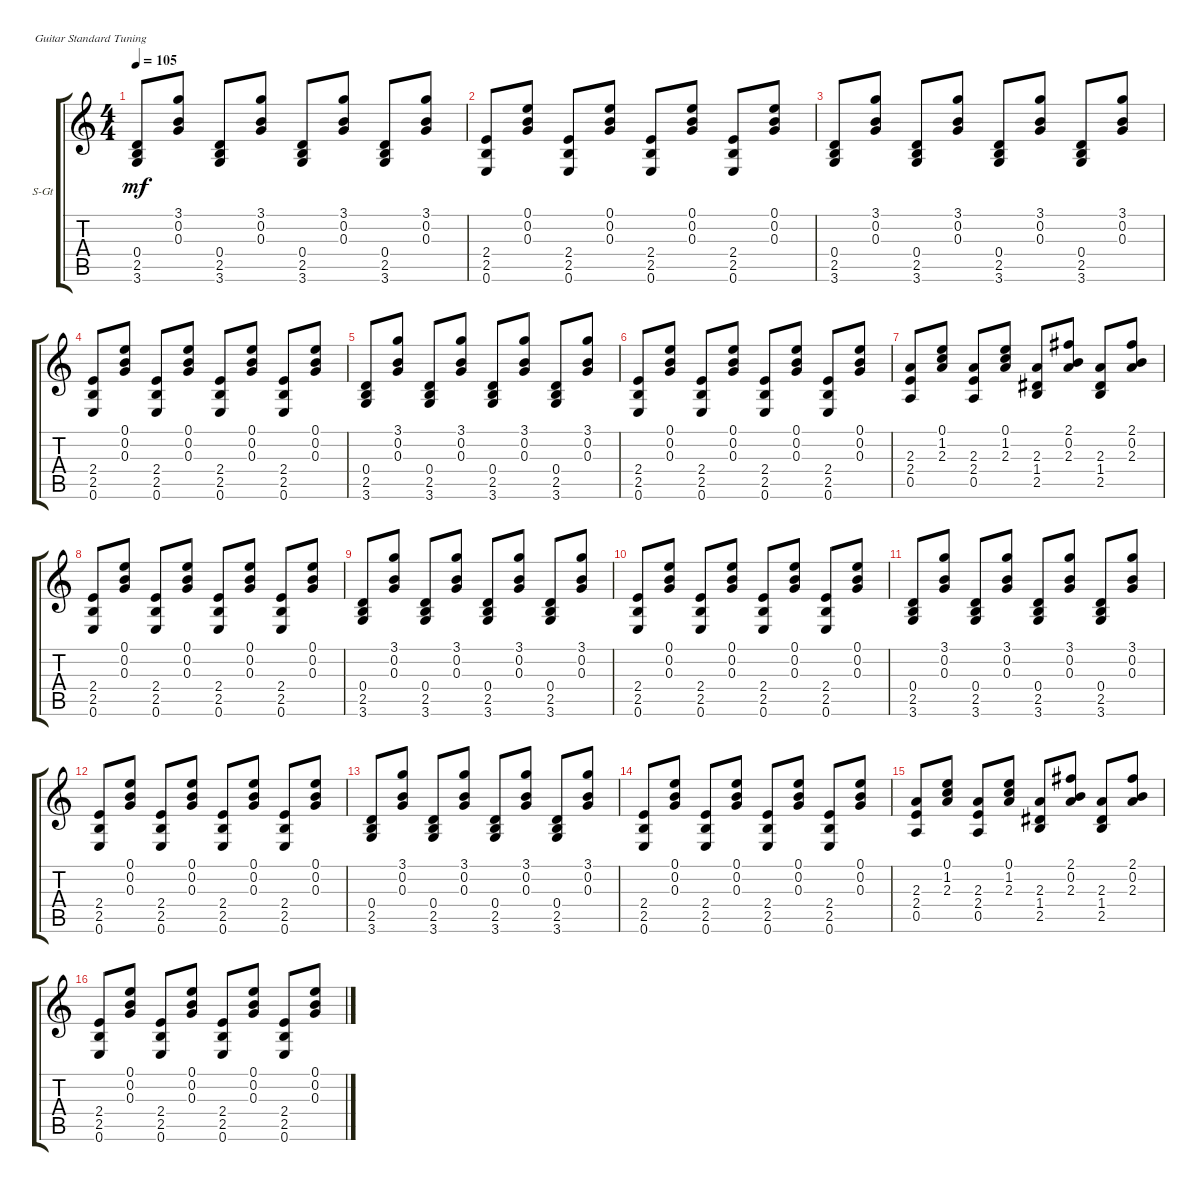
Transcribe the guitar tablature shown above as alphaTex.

\defaultSystemsLayout 4
\bracketExtendMode groupsimilarinstruments
\firstSystemTrackNameOrientation horizontal
\otherSystemsTrackNameOrientation horizontal
\track ("Steel Guitar" "S-Gt") {instrument acousticguitarsteel}
\staff {score tabs}
\tuning (E4 B3 G3 D3 A2 E2)
\ts (4 4)
\tempo 105
\clef g2
\ks c
(3.6 2.5 0.4).8{dy mf} (3.1 0.2 0.3).8 (3.6 2.5 0.4).8 (3.1 0.2 0.3).8 (3.6 2.5 0.4).8 (3.1 0.2 0.3).8 (3.6 2.5 0.4).8 (3.1 0.2 0.3).8 |
(0.6 2.5 2.4).8 (0.3 0.2 0.1).8 (0.6 2.5 2.4).8 (0.3 0.2 0.1).8 (0.6 2.5 2.4).8 (0.3 0.2 0.1).8 (0.6 2.5 2.4).8 (0.3 0.2 0.1).8 |
(3.6 2.5 0.4).8 (3.1 0.2 0.3).8 (3.6 2.5 0.4).8 (3.1 0.2 0.3).8 (3.6 2.5 0.4).8 (3.1 0.2 0.3).8 (3.6 2.5 0.4).8 (3.1 0.2 0.3).8 |
(0.6 2.5 2.4).8 (0.3 0.2 0.1).8 (0.6 2.5 2.4).8 (0.3 0.2 0.1).8 (0.6 2.5 2.4).8 (0.3 0.2 0.1).8 (0.6 2.5 2.4).8 (0.3 0.2 0.1).8 |
(3.6 2.5 0.4).8 (3.1 0.2 0.3).8 (3.6 2.5 0.4).8 (3.1 0.2 0.3).8 (3.6 2.5 0.4).8 (3.1 0.2 0.3).8 (3.6 2.5 0.4).8 (3.1 0.2 0.3).8 |
(0.6 2.5 2.4).8 (0.3 0.2 0.1).8 (0.6 2.5 2.4).8 (0.3 0.2 0.1).8 (0.6 2.5 2.4).8 (0.3 0.2 0.1).8 (0.6 2.5 2.4).8 (0.3 0.2 0.1).8 |
(0.5 2.4 2.3).8 (2.3 1.2 0.1).8 (0.5 2.4 2.3).8 (2.3 1.2 0.1).8 (2.5 1.4 2.3).8 (2.3 2.1 0.2).8 (2.5 1.4 2.3).8 (2.3 2.1 0.2).8 |
(0.6 2.5 2.4).8 (0.3 0.2 0.1).8 (0.6 2.5 2.4).8 (0.3 0.2 0.1).8 (0.6 2.5 2.4).8 (0.3 0.2 0.1).8 (0.6 2.5 2.4).8 (0.3 0.2 0.1).8 |
(3.6 2.5 0.4).8 (3.1 0.2 0.3).8 (3.6 2.5 0.4).8 (3.1 0.2 0.3).8 (3.6 2.5 0.4).8 (3.1 0.2 0.3).8 (3.6 2.5 0.4).8 (3.1 0.2 0.3).8 |
(0.6 2.5 2.4).8 (0.3 0.2 0.1).8 (0.6 2.5 2.4).8 (0.3 0.2 0.1).8 (0.6 2.5 2.4).8 (0.3 0.2 0.1).8 (0.6 2.5 2.4).8 (0.3 0.2 0.1).8 |
(3.6 2.5 0.4).8 (3.1 0.2 0.3).8 (3.6 2.5 0.4).8 (3.1 0.2 0.3).8 (3.6 2.5 0.4).8 (3.1 0.2 0.3).8 (3.6 2.5 0.4).8 (3.1 0.2 0.3).8 |
(0.6 2.5 2.4).8 (0.3 0.2 0.1).8 (0.6 2.5 2.4).8 (0.3 0.2 0.1).8 (0.6 2.5 2.4).8 (0.3 0.2 0.1).8 (0.6 2.5 2.4).8 (0.3 0.2 0.1).8 |
(3.6 2.5 0.4).8 (3.1 0.2 0.3).8 (3.6 2.5 0.4).8 (3.1 0.2 0.3).8 (3.6 2.5 0.4).8 (3.1 0.2 0.3).8 (3.6 2.5 0.4).8 (3.1 0.2 0.3).8 |
(0.6 2.5 2.4).8 (0.3 0.2 0.1).8 (0.6 2.5 2.4).8 (0.3 0.2 0.1).8 (0.6 2.5 2.4).8 (0.3 0.2 0.1).8 (0.6 2.5 2.4).8 (0.3 0.2 0.1).8 |
(0.5 2.4 2.3).8 (2.3 1.2 0.1).8 (0.5 2.4 2.3).8 (2.3 1.2 0.1).8 (2.5 1.4 2.3).8 (2.3 2.1 0.2).8 (2.5 1.4 2.3).8 (2.3 2.1 0.2).8 |
(0.6 2.5 2.4).8 (0.3 0.2 0.1).8 (0.6 2.5 2.4).8 (0.3 0.2 0.1).8 (0.6 2.5 2.4).8 (0.3 0.2 0.1).8 (0.6 2.5 2.4).8 (0.3 0.2 0.1).8
